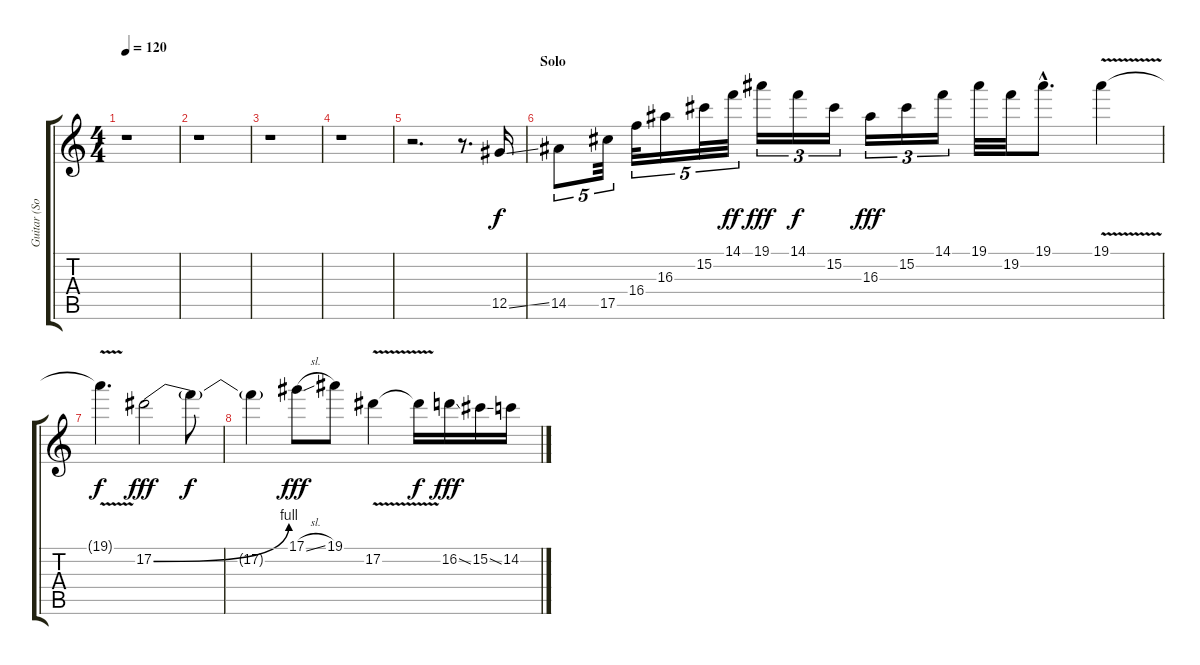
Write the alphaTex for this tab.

\track ("Guitar (Solo)" "Guitar (So") {instrument overdrivenguitar}
\staff {score tabs}
\tuning (Eb4 Bb3 Gb3 Db3 Ab2 Eb2) {hide}
\ts (4 4)
\tempo 120
\clef g2
\ks c
r.1{dy f} |
r.1 |
r.1 |
r.1 |
r.2{d} r.8{d} 12.5{ss}.16 |
\section ("" "Solo")
14.5.8{tu (5 4)} 17.5.32{tu (5 4)} 16.4.32{tu (5 4)} 16.3.16{tu (5 4)} 15.2.32{tu (5 4)} 14.1.32{tu (5 4) dy ff} 19.1.16{tu (3 2) dy fff} 14.1.16{tu (3 2) dy f} 15.2.16{tu (3 2)} 16.3.16{tu (3 2) dy fff} 15.2.16{tu (3 2)} 14.1.16{tu (3 2)} 19.1.32 19.2.32 19.1{hac}.8{d} 19.1{v}.4 |
19.1{t}.4{d dy f} 17.2{be (bend 0 0 60 4)}.2{dy fff} 17.2{t}.8{dy f} |
17.2{t}.4 17.1{sl}.8{dy fff} 19.1.8 17.2{v}.4 17.2{t}.16{dy f} 16.2{ss}.16{dy fff} 15.2{ss}.16 14.2.16
